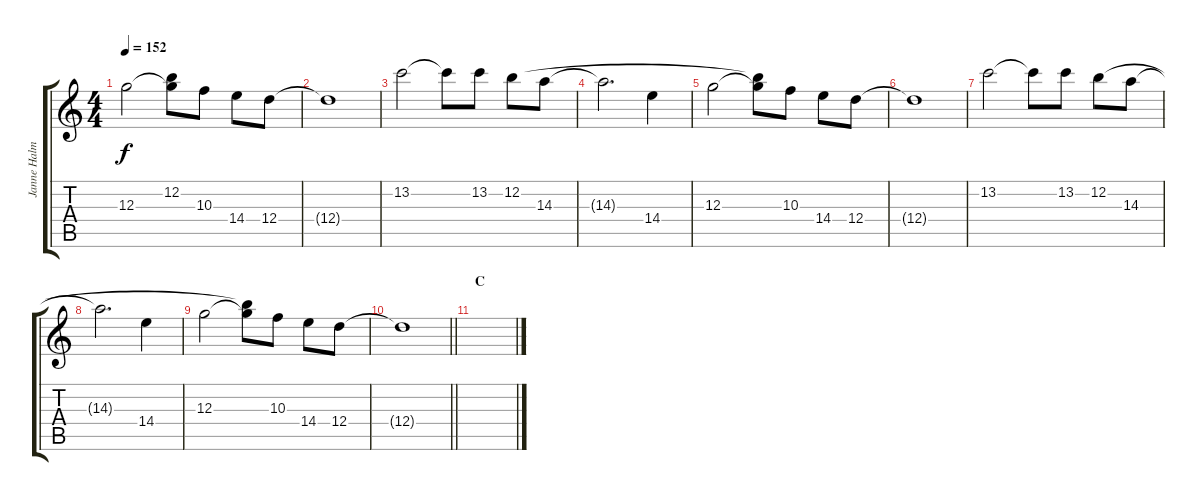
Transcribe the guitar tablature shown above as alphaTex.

\track ("Janne Halmkrona" "Janne Halm") {instrument distortionguitar}
\staff {score tabs}
\tuning (E4 B3 G3 D3 A2 E2) {hide}
\ts (4 4)
\tempo 152
\clef g2
\ks aminor
12.3.2{dy f} (12.2{t} 12.3{t}).8 10.3.8 14.4.8 12.4.8 |
12.4{t}.1 |
13.2.2 13.2{t}.8 13.2.8 12.2.8 14.3.8 |
14.3{t}.2{d} 14.4.4 |
12.3.2 (12.2{t} 12.3{t}).8 10.3.8 14.4.8 12.4.8 |
12.4{t}.1 |
13.2.2 13.2{t}.8 13.2.8 12.2.8 14.3.8 |
14.3{t}.2{d} 14.4.4 |
12.3.2 (12.2{t} 12.3{t}).8 10.3.8 14.4.8 12.4.8 |
\barLineRight lightlight
12.4{t}.1 |
\section ("" "C")
